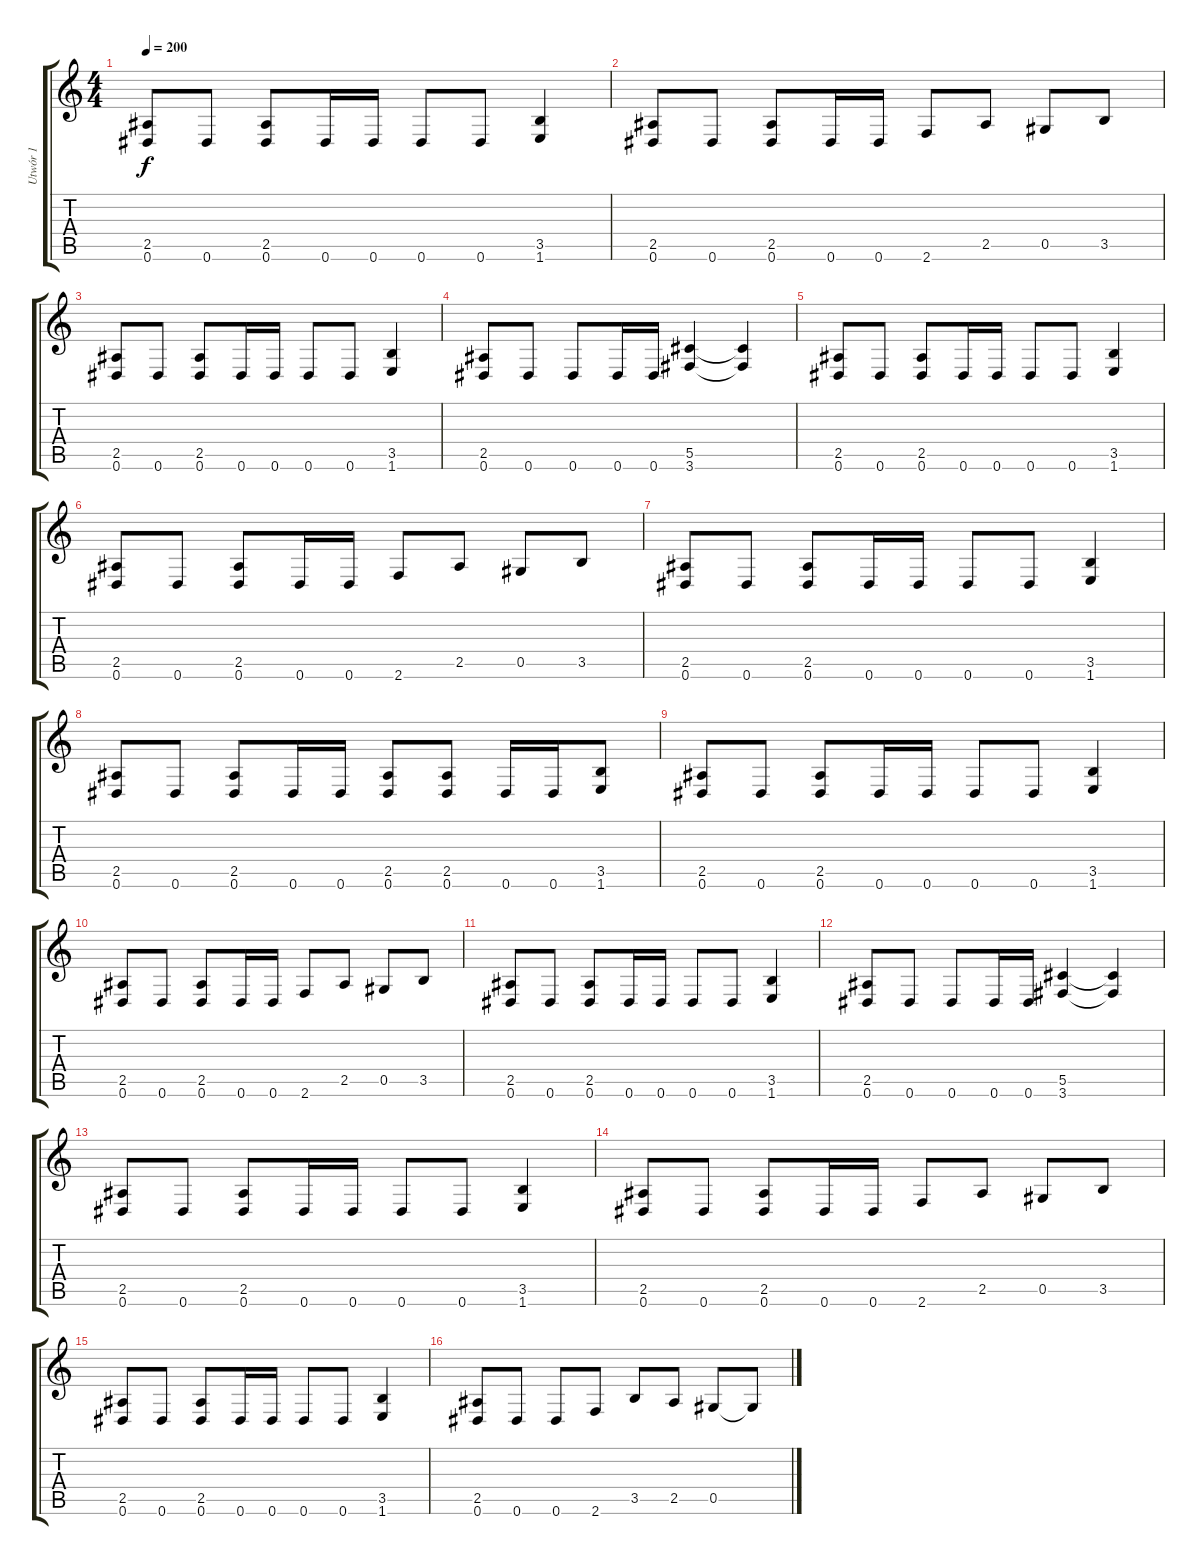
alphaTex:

\track ("Utwór 1" "Utwór 1") {instrument distortionguitar}
\staff {score tabs}
\tuning (Eb4 Bb3 Gb3 Db3 Ab2 Eb2) {hide}
\ts (4 4)
\tempo 200
\clef g2
\ks c
(2.5 0.6).8{dy f} 0.6.8 (2.5 0.6).8 0.6.16 0.6.16 0.6.8 0.6.8 (3.5 1.6).4 |
(2.5 0.6).8 0.6.8 (2.5 0.6).8 0.6.16 0.6.16 2.6.8 2.5.8 0.5.8 3.5.8 |
(2.5 0.6).8 0.6.8 (2.5 0.6).8 0.6.16 0.6.16 0.6.8 0.6.8 (3.5 1.6).4 |
(2.5 0.6).8 0.6.8 0.6.8 0.6.16 0.6.16 (5.5 3.6).4 (5.5{t} 3.6{t}).4 |
(2.5 0.6).8 0.6.8 (2.5 0.6).8 0.6.16 0.6.16 0.6.8 0.6.8 (3.5 1.6).4 |
(2.5 0.6).8 0.6.8 (2.5 0.6).8 0.6.16 0.6.16 2.6.8 2.5.8 0.5.8 3.5.8 |
(2.5 0.6).8 0.6.8 (2.5 0.6).8 0.6.16 0.6.16 0.6.8 0.6.8 (3.5 1.6).4 |
(2.5 0.6).8 0.6.8 (2.5 0.6).8 0.6.16 0.6.16 (2.5 0.6).8 (2.5 0.6).8 0.6.16 0.6.16 (3.5 1.6).8 |
(2.5 0.6).8 0.6.8 (2.5 0.6).8 0.6.16 0.6.16 0.6.8 0.6.8 (3.5 1.6).4 |
(2.5 0.6).8 0.6.8 (2.5 0.6).8 0.6.16 0.6.16 2.6.8 2.5.8 0.5.8 3.5.8 |
(2.5 0.6).8 0.6.8 (2.5 0.6).8 0.6.16 0.6.16 0.6.8 0.6.8 (3.5 1.6).4 |
(2.5 0.6).8 0.6.8 0.6.8 0.6.16 0.6.16 (5.5 3.6).4 (5.5{t} 3.6{t}).4 |
(2.5 0.6).8 0.6.8 (2.5 0.6).8 0.6.16 0.6.16 0.6.8 0.6.8 (3.5 1.6).4 |
(2.5 0.6).8 0.6.8 (2.5 0.6).8 0.6.16 0.6.16 2.6.8 2.5.8 0.5.8 3.5.8 |
(2.5 0.6).8 0.6.8 (2.5 0.6).8 0.6.16 0.6.16 0.6.8 0.6.8 (3.5 1.6).4 |
(2.5 0.6).8 0.6.8 0.6.8 2.6.8 3.5.8 2.5.8 0.5.8 0.5{t}.8
